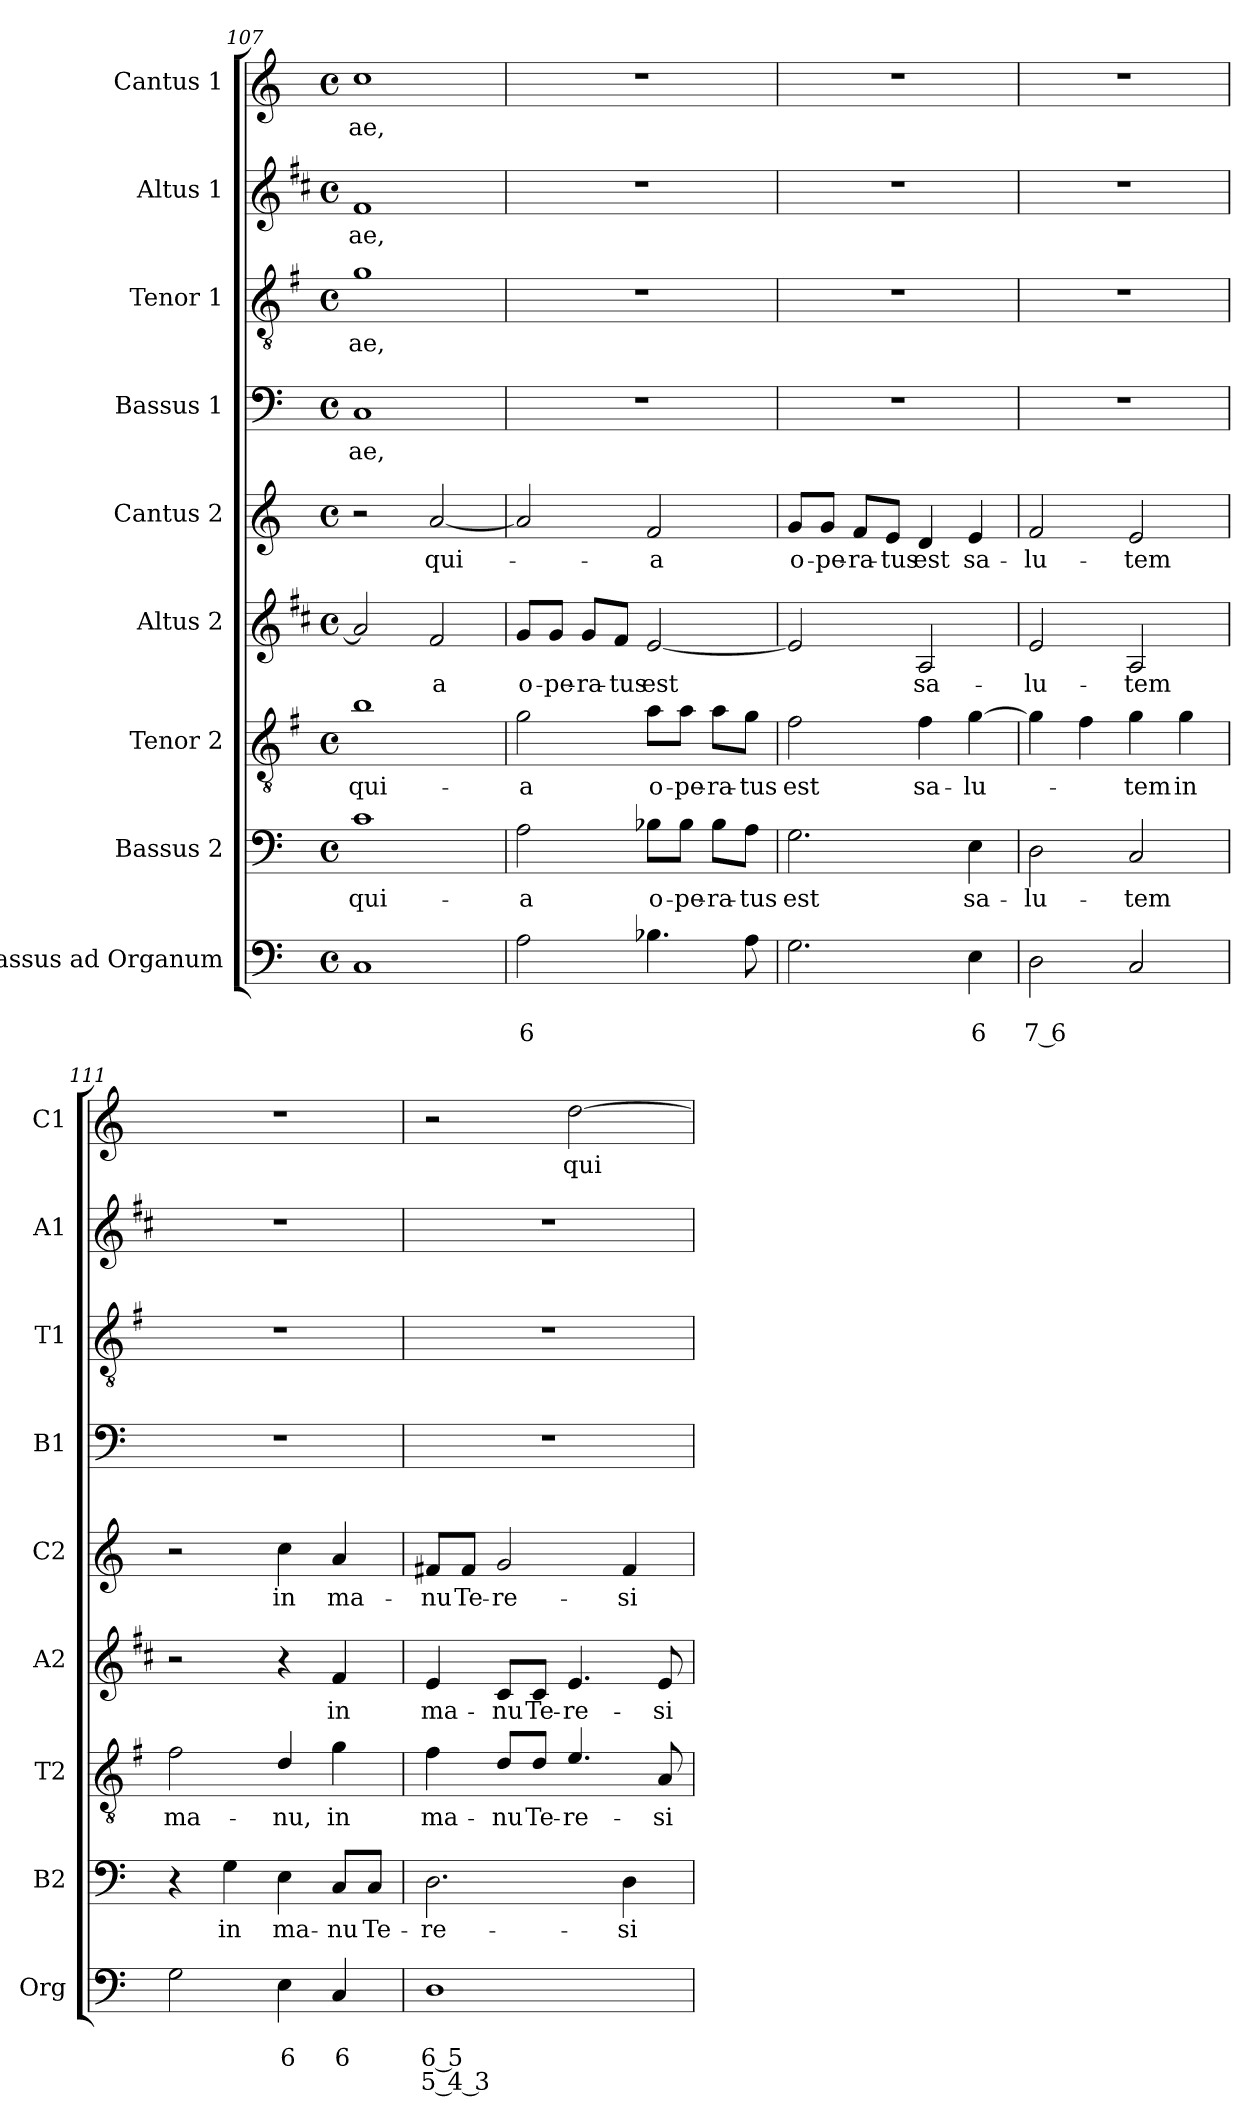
**kern	**text	**text	**text	**kern	**text	**kern	**text	**kern	**text	**kern	**text	**kern	**text	**kern	**text	**kern	**text	**kern	**text
*part9	*part9	*part9	*part9	*part8	*part8	*part7	*part7	*part6	*part6	*part5	*part5	*part4	*part4	*part3	*part3	*part2	*part2	*part1	*part1
*staff9	*staff9	*staff9	*staff9	*staff8	*staff8	*staff7	*staff7	*staff6	*staff6	*staff5	*staff5	*staff4	*staff4	*staff3	*staff3	*staff2	*staff2	*staff1	*staff1
*I"Bassus ad Organum	*	*	*	*I"Bassus 2	*	*I"Tenor 2	*	*I"Altus 2	*	*I"Cantus 2	*	*I"Bassus 1	*	*I"Tenor 1	*	*I"Altus 1	*	*I"Cantus 1	*
*I'Org	*	*	*	*I'B2	*	*I'T2	*	*I'A2	*	*I'C2	*	*I'B1	*	*I'T1	*	*I'A1	*	*I'C1	*
*clefF4	*	*	*	*clefF4	*	*clefGv2	*	*clefG2	*	*clefG2	*	*clefF4	*	*clefGv2	*	*clefG2	*	*clefG2	*
*	*	*	*	*	*	*ITrd4c7	*	*ITrd1c2	*	*	*	*	*	*ITrd4c7	*	*ITrd1c2	*	*	*
*k[]	*	*	*	*k[]	*	*k[]	*	*k[]	*	*k[]	*	*k[]	*	*k[]	*	*k[]	*	*k[]	*
*C:	*	*	*	*C:	*	*C:	*	*C:	*	*C:	*	*C:	*	*C:	*	*C:	*	*C:	*
*M4/4	*	*	*	*M4/4	*	*M4/4	*	*M4/4	*	*M4/4	*	*M4/4	*	*M4/4	*	*M4/4	*	*M4/4	*
*met(c)	*	*	*	*met(c)	*	*met(c)	*	*met(c)	*	*met(c)	*	*met(c)	*	*met(c)	*	*met(c)	*	*met(c)	*
=107	=107	=107	=107	=107	=107	=107	=107	=107	=107	=107	=107	=107	=107	=107	=107	=107	=107	=107	=107
!	!	!	!	!	!LO:LY:b	!	!LO:LY:b	!	!	!	!	!	!LO:LY:b	!	!LO:LY:b	!	!LO:LY:b	!	!LO:LY:b
1C	.	.	.	1c	qui-	1e	qui-	2g/]	.	2r	.	1C	-ae,	1c	-ae,	1e	-ae,	1cc	-ae,
!	!	!	!	!	!	!	!	!	!LO:LY:b	!	!LO:LY:b	!	!	!	!	!	!	!	!
.	.	.	.	.	.	.	.	2e/	-a	[2a/	qui-	.	.	.	.	.	.	.	.
!!LO:PB:g=z
=108	=108	=108	=108	=108	=108	=108	=108	=108	=108	=108	=108	=108	=108	=108	=108	=108	=108	=108	=108
!	!	!LO:LY:b	!	!	!LO:LY:b	!	!LO:LY:b	!	!LO:LY:b	!	!	!	!	!	!	!	!	!	!
2A\	.	6	.	2A\	-a	2c\	-a	8f/L	o-	2a/]	.	1r	.	1r	.	1r	.	1r	.
!	!	!	!	!	!	!	!	!	!LO:LY:b	!	!	!	!	!	!	!	!	!	!
.	.	.	.	.	.	.	.	8f/J	-pe-	.	.	.	.	.	.	.	.	.	.
!	!	!	!	!	!	!	!	!	!LO:LY:b	!	!	!	!	!	!	!	!	!	!
.	.	.	.	.	.	.	.	8f/L	-ra-	.	.	.	.	.	.	.	.	.	.
!	!	!	!	!	!	!	!	!	!LO:LY:b	!	!	!	!	!	!	!	!	!	!
.	.	.	.	.	.	.	.	8e/J	-tus	.	.	.	.	.	.	.	.	.	.
!	!	!	!	!	!LO:LY:b	!	!LO:LY:b	!	!LO:LY:b	!	!LO:LY:b	!	!	!	!	!	!	!	!
4.B-X\	.	.	.	8B-X\L	o-	8d\L	o-	[2d/	est	2f/	-a	.	.	.	.	.	.	.	.
!	!	!	!	!	!LO:LY:b	!	!LO:LY:b	!	!	!	!	!	!	!	!	!	!	!	!
.	.	.	.	8B-\J	-pe-	8d\J	-pe-	.	.	.	.	.	.	.	.	.	.	.	.
!	!	!	!	!	!LO:LY:b	!	!LO:LY:b	!	!	!	!	!	!	!	!	!	!	!	!
.	.	.	.	8B-\L	-ra-	8d\L	-ra-	.	.	.	.	.	.	.	.	.	.	.	.
!	!	!	!	!	!LO:LY:b	!	!LO:LY:b	!	!	!	!	!	!	!	!	!	!	!	!
8A\	.	.	.	8A\J	-tus	8c\J	-tus	.	.	.	.	.	.	.	.	.	.	.	.
=109	=109	=109	=109	=109	=109	=109	=109	=109	=109	=109	=109	=109	=109	=109	=109	=109	=109	=109	=109
!	!	!	!	!	!LO:LY:b	!	!LO:LY:b	!	!	!	!LO:LY:b	!	!	!	!	!	!	!	!
2.G\	.	.	.	2.G\	est	2B\	est	2d/]	.	8g/L	o-	1r	.	1r	.	1r	.	1r	.
!	!	!	!	!	!	!	!	!	!	!	!LO:LY:b	!	!	!	!	!	!	!	!
.	.	.	.	.	.	.	.	.	.	8g/J	-pe-	.	.	.	.	.	.	.	.
!	!	!	!	!	!	!	!	!	!	!	!LO:LY:b	!	!	!	!	!	!	!	!
.	.	.	.	.	.	.	.	.	.	8f/L	-ra-	.	.	.	.	.	.	.	.
!	!	!	!	!	!	!	!	!	!	!	!LO:LY:b	!	!	!	!	!	!	!	!
.	.	.	.	.	.	.	.	.	.	8e/J	-tus	.	.	.	.	.	.	.	.
!	!	!	!	!	!	!	!LO:LY:b	!	!LO:LY:b	!	!LO:LY:b	!	!	!	!	!	!	!	!
.	.	.	.	.	.	4B\	sa-	2G/	sa-	4d/	est	.	.	.	.	.	.	.	.
!	!	!LO:LY:b	!	!	!LO:LY:b	!	!LO:LY:b	!	!	!	!LO:LY:b	!	!	!	!	!	!	!	!
4E\	.	6	.	4E\	sa-	[4c\	-lu-	.	.	4e/	sa-	.	.	.	.	.	.	.	.
=110	=110	=110	=110	=110	=110	=110	=110	=110	=110	=110	=110	=110	=110	=110	=110	=110	=110	=110	=110
!	!	!LO:LY:b	!	!	!LO:LY:b	!	!	!	!LO:LY:b	!	!LO:LY:b	!	!	!	!	!	!	!	!
2D\	.	7 6	.	2D\	-lu-	4c\]	.	2d/	-lu-	2f/	-lu-	1r	.	1r	.	1r	.	1r	.
.	.	.	.	.	.	4B\	.	.	.	.	.	.	.	.	.	.	.	.	.
!	!	!	!	!	!LO:LY:b	!	!LO:LY:b	!	!LO:LY:b	!	!LO:LY:b	!	!	!	!	!	!	!	!
2C/	.	.	.	2C/	-tem	4c\	-tem	2G/	-tem	2e/	-tem	.	.	.	.	.	.	.	.
!	!	!	!	!	!	!	!LO:LY:b	!	!	!	!	!	!	!	!	!	!	!	!
.	.	.	.	.	.	4c\	in	.	.	.	.	.	.	.	.	.	.	.	.
=111	=111	=111	=111	=111	=111	=111	=111	=111	=111	=111	=111	=111	=111	=111	=111	=111	=111	=111	=111
!	!	!	!	!	!	!	!LO:LY:b	!	!	!	!	!	!	!	!	!	!	!	!
2G\	.	.	.	4r	.	2B\	ma-	2r	.	2r	.	1r	.	1r	.	1r	.	1r	.
!	!	!	!	!	!LO:LY:b	!	!	!	!	!	!	!	!	!	!	!	!	!	!
.	.	.	.	4G\	in	.	.	.	.	.	.	.	.	.	.	.	.	.	.
!	!	!LO:LY:b	!	!	!LO:LY:b	!	!LO:LY:b	!	!	!	!LO:LY:b	!	!	!	!	!	!	!	!
4E\	.	6	.	4E\	ma-	4G/	-nu,	4r	.	4cc\	in	.	.	.	.	.	.	.	.
!	!	!LO:LY:b	!	!	!LO:LY:b	!	!LO:LY:b	!	!LO:LY:b	!	!LO:LY:b	!	!	!	!	!	!	!	!
4C/	.	6	.	8C/L	-nu	4c\	in	4e/	in	4a/	ma-	.	.	.	.	.	.	.	.
!	!	!	!	!	!LO:LY:b	!	!	!	!	!	!	!	!	!	!	!	!	!	!
.	.	.	.	8C/J	Te-	.	.	.	.	.	.	.	.	.	.	.	.	.	.
=112	=112	=112	=112	=112	=112	=112	=112	=112	=112	=112	=112	=112	=112	=112	=112	=112	=112	=112	=112
!	!	!LO:LY:b	!LO:LY:b	!	!LO:LY:b	!	!LO:LY:b	!	!LO:LY:b	!	!LO:LY:b	!	!	!	!	!	!	!	!
1D	.	6 5	5 4 3	2.D\	-re-	4B\	ma-	4d/	ma-	8f#X/L	-nu	1r	.	1r	.	1r	.	2r	.
!	!	!	!	!	!	!	!	!	!	!	!LO:LY:b	!	!	!	!	!	!	!	!
.	.	.	.	.	.	.	.	.	.	8f#/J	Te-	.	.	.	.	.	.	.	.
!	!	!	!	!	!	!	!LO:LY:b	!	!LO:LY:b	!	!LO:LY:b	!	!	!	!	!	!	!	!
.	.	.	.	.	.	8G/L	-nu	8B/L	-nu	2g/	-re-	.	.	.	.	.	.	.	.
!	!	!	!	!	!	!	!LO:LY:b	!	!LO:LY:b	!	!	!	!	!	!	!	!	!	!
.	.	.	.	.	.	8G/J	Te-	8B/J	Te-	.	.	.	.	.	.	.	.	.	.
!	!	!	!	!	!	!	!LO:LY:b	!	!LO:LY:b	!	!	!	!	!	!	!	!	!	!LO:LY:b
.	.	.	.	.	.	4.A/	-re-	4.d/	-re-	.	.	.	.	.	.	.	.	[2dd\	qui-
!	!	!	!	!	!LO:LY:b	!	!	!	!	!	!LO:LY:b	!	!	!	!	!	!	!	!
.	.	.	.	4D\	-si-	.	.	.	.	4f#/	-si-	.	.	.	.	.	.	.	.
!	!	!	!	!	!	!	!LO:LY:b	!	!LO:LY:b	!	!	!	!	!	!	!	!	!	!
.	.	.	.	.	.	8D/	-si-	8d/	-si-	.	.	.	.	.	.	.	.	.	.
=	=	=	=	=	=	=	=	=	=	=	=	=	=	=	=	=	=	=	=
*-	*-	*-	*-	*-	*-	*-	*-	*-	*-	*-	*-	*-	*-	*-	*-	*-	*-	*-	*-
